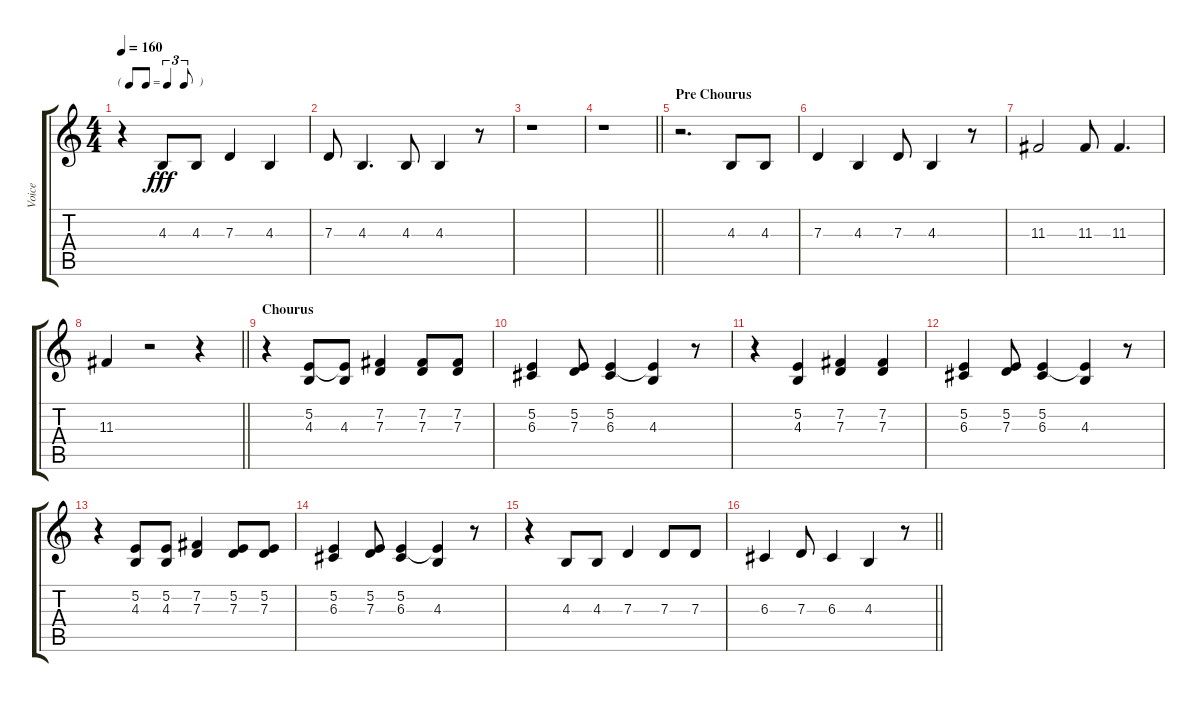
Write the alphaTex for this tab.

\track ("Voice" "Voice") {instrument lead6voice}
\staff {score tabs}
\tuning (E4 B3 G3 D3 A2 E2) {hide}
\ts (4 4)
\tf triplet8th
\tempo 160
\clef g2
\ks c
r.4{dy fff} 4.3.8 4.3.8 7.3.4 4.3.4 |
7.3.8 4.3.4{d} 4.3.8 4.3.4 r.8 |
r.1 |
\barLineRight lightlight
r.1 |
\section ("" "Pre Chourus")
r.2{d} 4.3.8 4.3.8 |
7.3.4 4.3.4 7.3.8 4.3.4 r.8 |
11.3.2 11.3.8 11.3.4{d} |
\barLineRight lightlight
11.3.4 r.2 r.4 |
\section ("" "Chourus")
r.4 (5.2 4.3).8 (5.2{t} 4.3).8 (7.2 7.3).4 (7.2 7.3).8 (7.2 7.3).8 |
(5.2 6.3).4 (5.2 7.3).8 (5.2 6.3).4 (5.2{t} 4.3).4 r.8 |
r.4 (5.2 4.3).4 (7.2 7.3).4 (7.2 7.3).4 |
(5.2 6.3).4 (5.2 7.3).8 (5.2 6.3).4 (5.2{t} 4.3).4 r.8 |
r.4 (5.2 4.3).8 (5.2 4.3).8 (7.2 7.3).4 (5.2 7.3).8 (5.2 7.3).8 |
(5.2 6.3).4 (5.2 7.3).8 (5.2 6.3).4 (5.2{t} 4.3).4 r.8 |
r.4 4.3.8 4.3.8 7.3.4 7.3.8 7.3.8 |
\barLineRight lightlight
6.3.4 7.3.8 6.3.4 4.3.4 r.8
